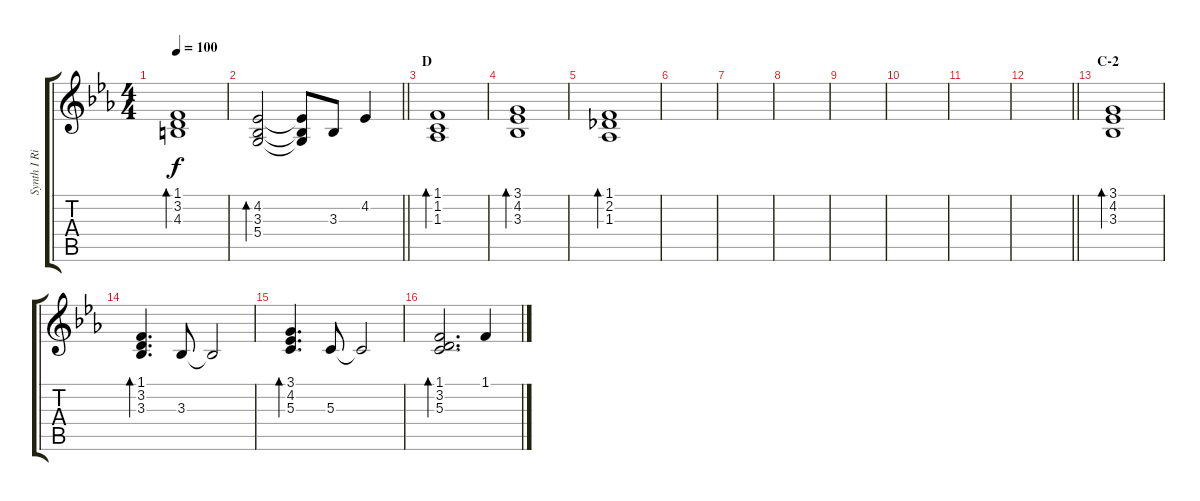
\track ("Synth I Right (Kotobuki Tsumugi)" "Synth I Ri") {instrument electricpiano1}
\staff {score tabs}
\tuning (E4 B3 G3 D3 A2 E2) {hide}
\ts (4 4)
\tempo 100
\clef g2
\ks eb
(1.1 3.2 4.3).1{bd 120 dy f} |
\barLineRight lightlight
(4.2 3.3 5.4).2{bd 120} (4.2{t} 3.3{t} 5.4{t}).8 3.3.8 4.2.4 |
\section ("" "D")
(1.1 1.2 1.3).1{bd 120} |
(3.1 4.2 3.3).1{bd 120} |
(1.1 2.2 1.3).1{bd 120} |
|
|
|
|
|
|
\barLineRight lightlight
|
\section ("" "C-2")
(3.1 4.2 3.3).1{bd 120} |
(1.1 3.2 3.3).4{d bd 120} 3.3.8 3.3{t}.2 |
(3.1 4.2 5.3).4{d bd 120} 5.3.8 5.3{t}.2 |
(1.1 3.2 5.3).2{d bd 120} 1.1.4
